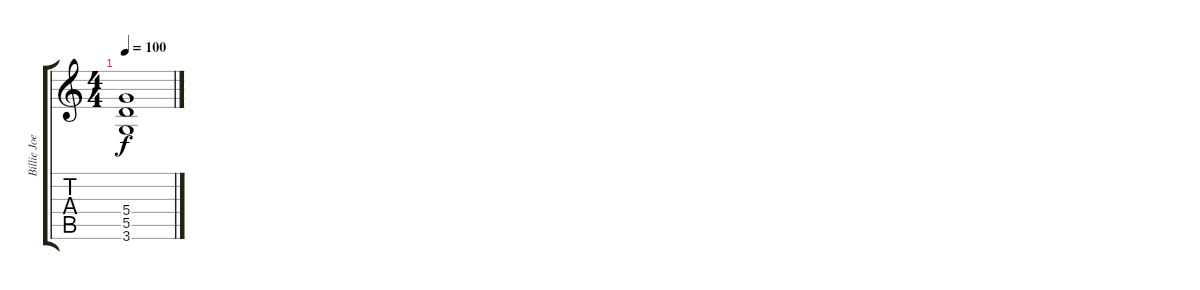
\track ("Billie Joe Armstrong" "Billie Joe") {instrument acousticguitarsteel}
\staff {score tabs}
\tuning (E4 B3 G3 D3 A2 E2) {hide}
\ts (4 4)
\tempo 100
\clef g2
\ks c
(5.4{t} 5.5{t} 3.6{t}).1{dy f}
